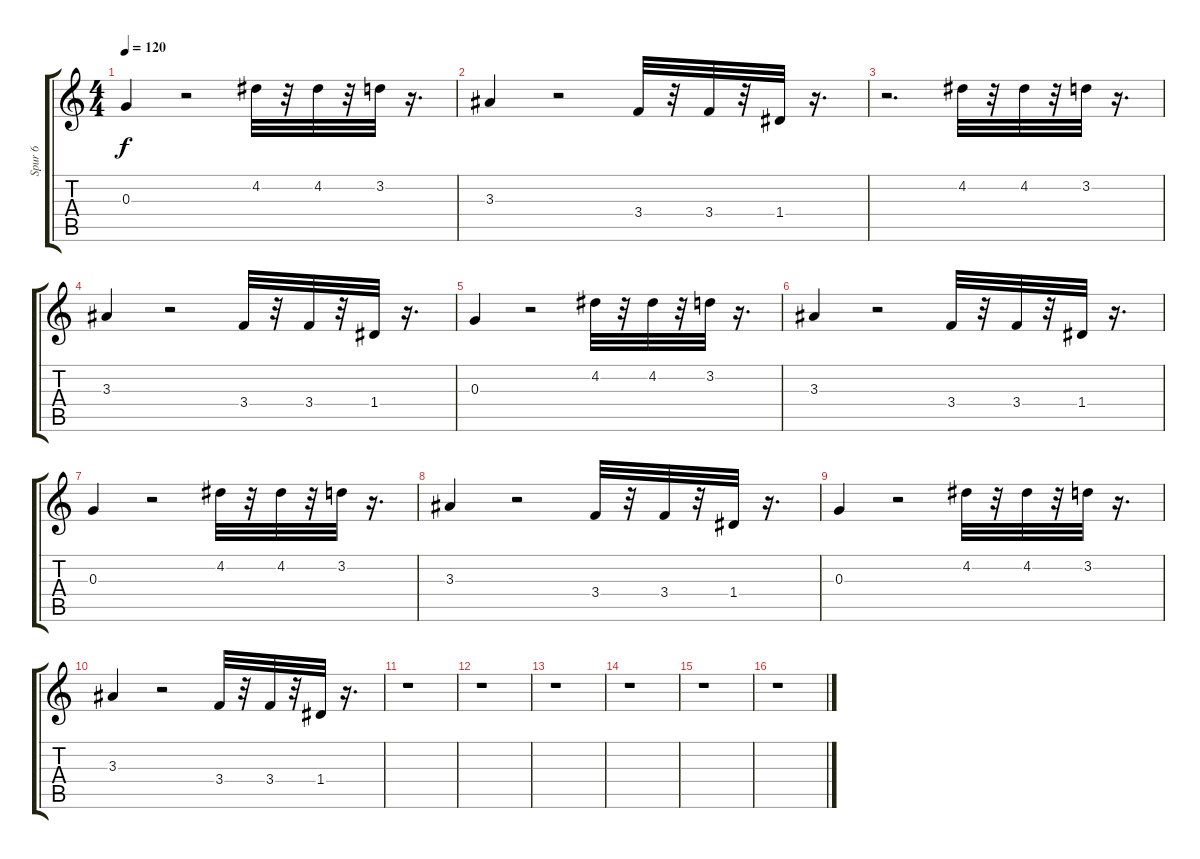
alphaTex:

\track ("Spur 6" "Spur 6") {instrument electricguitarmuted}
\staff {score tabs}
\tuning (E4 B3 G3 D3 A2 E2) {hide}
\ts (4 4)
\tempo 120
\clef g2
\ks c
0.3.4{dy f} r.2 4.2.32 r.32 4.2.32 r.32 3.2.32 r.16{d} |
3.3.4 r.2 3.4.32 r.32 3.4.32 r.32 1.4.32 r.16{d} |
r.2{d} 4.2.32 r.32 4.2.32 r.32 3.2.32 r.16{d} |
3.3.4 r.2 3.4.32 r.32 3.4.32 r.32 1.4.32 r.16{d} |
0.3.4 r.2 4.2.32 r.32 4.2.32 r.32 3.2.32 r.16{d} |
3.3.4 r.2 3.4.32 r.32 3.4.32 r.32 1.4.32 r.16{d} |
0.3.4 r.2 4.2.32 r.32 4.2.32 r.32 3.2.32 r.16{d} |
3.3.4 r.2 3.4.32 r.32 3.4.32 r.32 1.4.32 r.16{d} |
0.3.4 r.2 4.2.32 r.32 4.2.32 r.32 3.2.32 r.16{d} |
3.3.4 r.2 3.4.32 r.32 3.4.32 r.32 1.4.32 r.16{d} |
r.1 |
r.1 |
r.1 |
r.1 |
r.1 |
r.1
